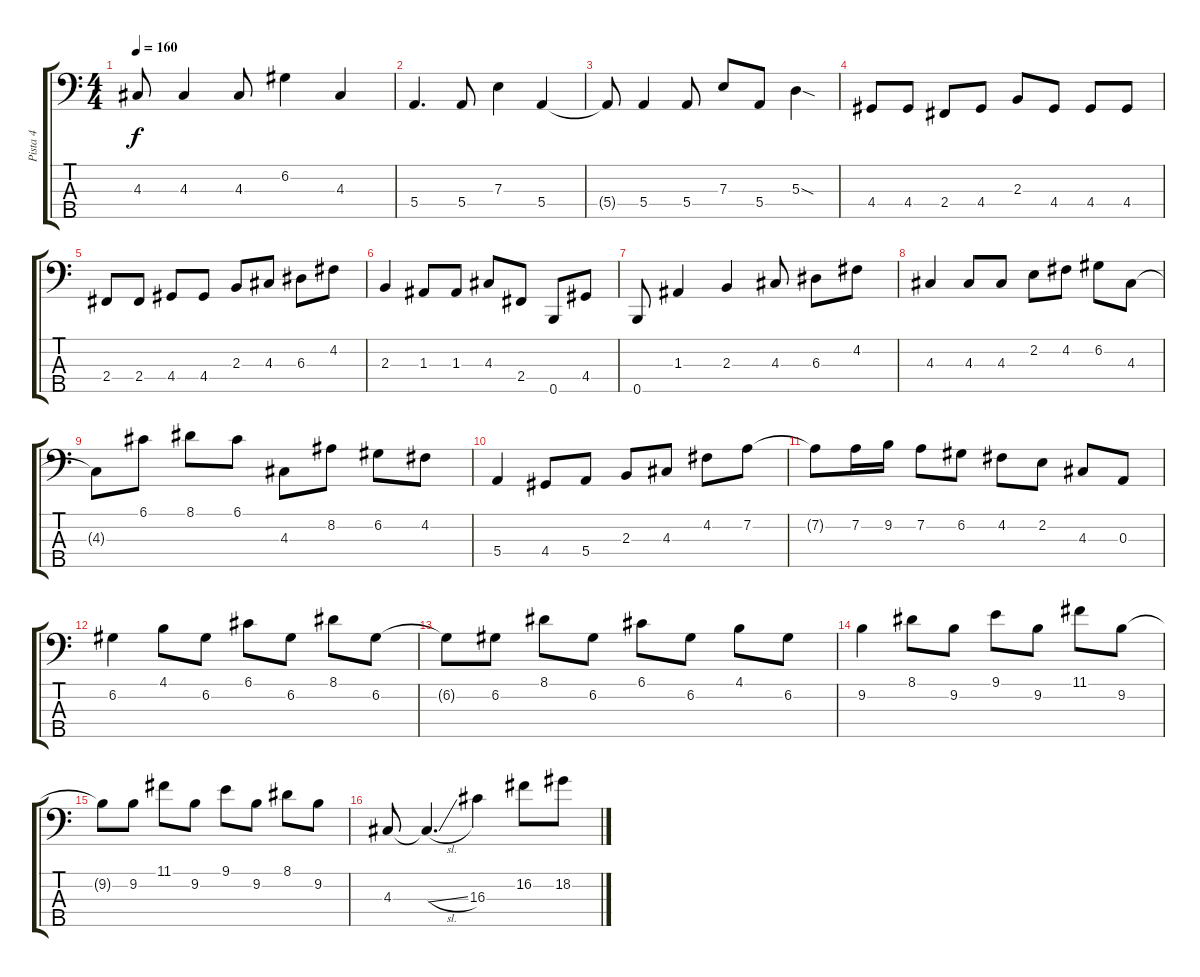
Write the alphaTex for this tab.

\track ("Pista 4" "Pista 4") {instrument electricbassfinger}
\staff {score tabs}
\tuning (G2 D2 A1 E1 B0) {hide}
\ts (4 4)
\tempo 160
\clef f4
\ks c
4.3{t}.8{dy f} 4.3.4 4.3.8 6.2.4 4.3.4 |
5.4.4{d} 5.4.8 7.3.4 5.4.4 |
5.4{t}.8 5.4.4 5.4.8 7.3.8 5.4.8 5.3{sod}.4{instrument electricbassfinger} |
4.4.8 4.4.8 2.4.8 4.4.8 2.3.8 4.4.8 4.4.8 4.4.8 |
2.4.8 2.4.8 4.4.8 4.4.8 2.3.8 4.3.8 6.3.8 4.2.8 |
2.3.4 1.3.8 1.3.8 4.3.8 2.4.8 0.5.8 4.4.8 |
0.5.8 1.3.4 2.3.4 4.3.8 6.3.8 4.2.8 |
4.3.4 4.3.8 4.3.8 2.2.8 4.2.8 6.2.8 4.3.8 |
4.3{t}.8 6.1.8 8.1.8 6.1.8 4.3.8 8.2.8 6.2.8 4.2.8 |
5.4.4 4.4.8 5.4.8 2.3.8 4.3.8 4.2.8 7.2.8 |
7.2{t}.8 7.2.16 9.2.16 7.2.8 6.2.8 4.2.8 2.2.8 4.3.8 0.3.8 |
6.2.4 4.1.8 6.2.8 6.1.8 6.2.8 8.1.8 6.2.8 |
6.2{t}.8 6.2.8 8.1.8 6.2.8 6.1.8 6.2.8 4.1.8 6.2.8 |
9.2.4 8.1.8 9.2.8 9.1.8 9.2.8 11.1.8 9.2.8 |
9.2{t}.8 9.2.8 11.1.8 9.2.8 9.1.8 9.2.8 8.1.8 9.2.8 |
4.3.8 4.3{sl t}.4{d} 16.3.4 16.2.8 18.2.8
